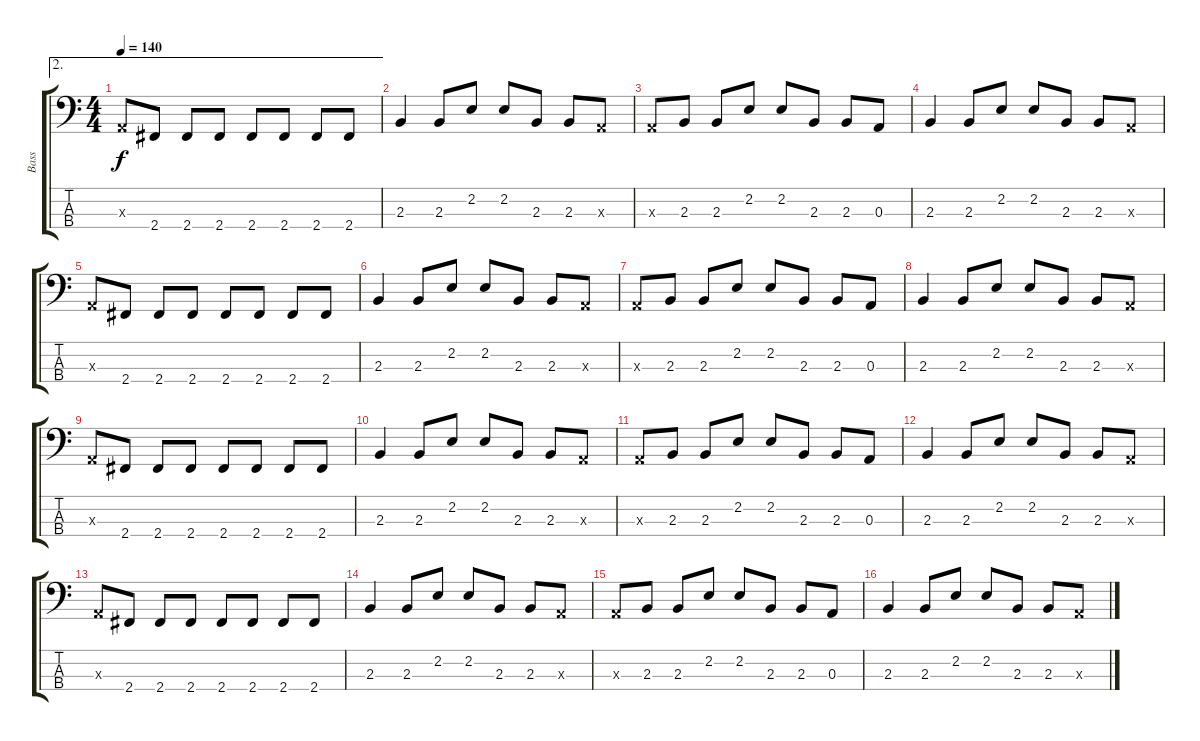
\track ("Bass" "Bass") {instrument electricbasspick}
\staff {score tabs}
\tuning (G2 D2 A1 E1) {hide}
\ae 2
\ts (4 4)
\tempo 140
\clef f4
\ks c
0.3{x}.8{dy f} 2.4.8 2.4.8 2.4.8 2.4.8 2.4.8 2.4.8 2.4.8 |
2.3.4 2.3.8 2.2.8 2.2.8 2.3.8 2.3.8 0.3{x}.8 |
0.3{x}.8 2.3.8 2.3.8 2.2.8 2.2.8 2.3.8 2.3.8 0.3.8 |
2.3.4 2.3.8 2.2.8 2.2.8 2.3.8 2.3.8 0.3{x}.8 |
0.3{x}.8 2.4.8 2.4.8 2.4.8 2.4.8 2.4.8 2.4.8 2.4.8 |
2.3.4 2.3.8 2.2.8 2.2.8 2.3.8 2.3.8 0.3{x}.8 |
0.3{x}.8 2.3.8 2.3.8 2.2.8 2.2.8 2.3.8 2.3.8 0.3.8 |
2.3.4 2.3.8 2.2.8 2.2.8 2.3.8 2.3.8 0.3{x}.8 |
0.3{x}.8 2.4.8 2.4.8 2.4.8 2.4.8 2.4.8 2.4.8 2.4.8 |
2.3.4 2.3.8 2.2.8 2.2.8 2.3.8 2.3.8 0.3{x}.8 |
0.3{x}.8 2.3.8 2.3.8 2.2.8 2.2.8 2.3.8 2.3.8 0.3.8 |
2.3.4 2.3.8 2.2.8 2.2.8 2.3.8 2.3.8 0.3{x}.8 |
0.3{x}.8 2.4.8 2.4.8 2.4.8 2.4.8 2.4.8 2.4.8 2.4.8 |
2.3.4 2.3.8 2.2.8 2.2.8 2.3.8 2.3.8 0.3{x}.8 |
0.3{x}.8 2.3.8 2.3.8 2.2.8 2.2.8 2.3.8 2.3.8 0.3.8 |
2.3.4 2.3.8 2.2.8 2.2.8 2.3.8 2.3.8 0.3{x}.8
